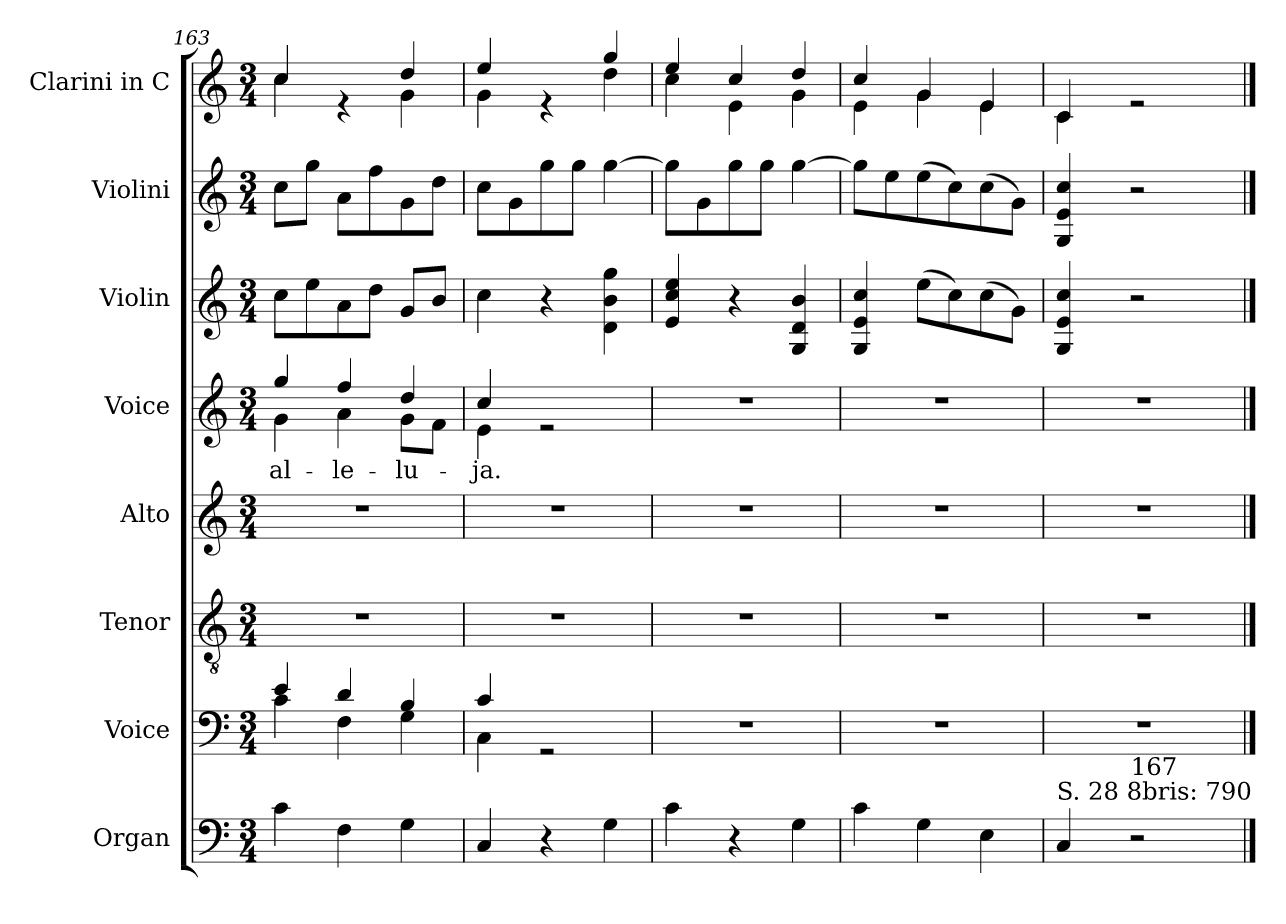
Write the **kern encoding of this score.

**kern	**kern	**kern	**kern	**kern	**text	**kern	**kern	**kern
*part8	*part7	*part6	*part5	*part4	*part4	*part3	*part2	*part1
*staff8	*staff7	*staff6	*staff5	*staff4	*staff4	*staff3	*staff2	*staff1
*I"Organ	*I"Voice	*I"Tenor	*I"Alto	*I"Voice	*	*I"Violin	*I"Violini	*I"Clarini in C
*	*	*	*	*	*	*I'Vln	*I'Vln	*
*clefF4	*clefF4	*clefGv2	*clefG2	*clefG2	*	*clefG2	*clefG2	*clefG2
*k[]	*k[]	*k[]	*k[]	*k[]	*	*k[]	*k[]	*k[]
*M3/4	*M3/4	*M3/4	*M3/4	*M3/4	*	*M3/4	*M3/4	*M3/4
=163	=163	=163	=163	=163	=163	=163	=163	=163
*	*^	*	*	*	*	*	*	*
!	!	!	!	!	!	!LO:LY:b	!	!	!
*	*	*	*	*	*^	*	*	*	*^
4c\	4e/	4c\	2.r	2.r	4gg/	4g\	al-	8cc\L	8cc\L	4cc/	4cc\
.	.	.	.	.	.	.	.	8ee\	8gg\J	.	.
!	!	!	!	!	!	!	!LO:LY:b	!	!	!	!
4F\	4d/	4F\	.	.	4ff/	4a\	-le-	8a\	8a\L	4re	4ryy
.	.	.	.	.	.	.	.	8dd\J	8ff\	.	.
!	!	!	!	!	!	!	!LO:LY:b	!	!	!	!
4G\	4B/	4G\	.	.	4dd/	8g\L	-lu-	8g/L	8g\	4dd/	4g\
.	.	.	.	.	.	8f\J	.	8b/J	8dd\J	.	.
=164	=164	=164	=164	=164	=164	=164	=164	=164	=164	=164	=164
!	!	!	!	!	!	!	!LO:LY:b	!	!	!	!
4C/	4c/	4C\	2.r	2.r	4cc/	4e\	-ja.	4cc\	8cc\L	4ee/	4g\
.	.	.	.	.	.	.	.	.	8g\	.	.
4r	2rGG	2ryy	.	.	2re	2ryy	.	4r	8gg\	4re	4ryy
.	.	.	.	.	.	.	.	.	8gg\J	.	.
4G\	.	.	.	.	.	.	.	4d\ 4b\ 4gg\	[4gg\	4gg/	4dd\
*	*v	*v	*	*	*v	*v	*	*	*	*	*
=165	=165	=165	=165	=165	=165	=165	=165	=165	=165
4c\	2.r	2.r	2.r	2.r	.	4e/ 4cc/ 4ee/	8gg\L]	4ee/	4cc\
.	.	.	.	.	.	.	8g\	.	.
4r	.	.	.	.	.	4r	8gg\	4cc/	4e\
.	.	.	.	.	.	.	8gg\J	.	.
4G\	.	.	.	.	.	4G/ 4d/ 4b/	[4gg\	4dd/	4g\
=166	=166	=166	=166	=166	=166	=166	=166	=166	=166
4c\	2.r	2.r	2.r	2.r	.	4G/ 4e/ 4cc/	8gg\L]	4cc/	4e\
.	.	.	.	.	.	.	8ee\	.	.
4G\	.	.	.	.	.	(8ee\L	(8ee\	4g/	4g\
.	.	.	.	.	.	8cc\)	8cc\)	.	.
4E\	.	.	.	.	.	(8cc\	(8cc\	4e/	4e\
.	.	.	.	.	.	8g\J)	8g\J)	.	.
=167	=167	=167	=167	=167	=167	=167	=167	=167	=167
!LO:TX:a:t=S. 28 8bris&colon; 790	!	!	!	!	!	!	!	!	!
4C/	2.r	2.r	2.r	2.r	.	4G/ 4e/ 4cc/	4G/ 4e/ 4cc/	4c/	4c\
!LO:TX:a:t=167	!	!	!	!	!	!	!	!	!
2r	.	.	.	.	.	2r	2r	2re	2ryy
*	*	*	*	*	*	*	*	*v	*v
==	==	==	==	==	==	==	==	==
*-	*-	*-	*-	*-	*-	*-	*-	*-
